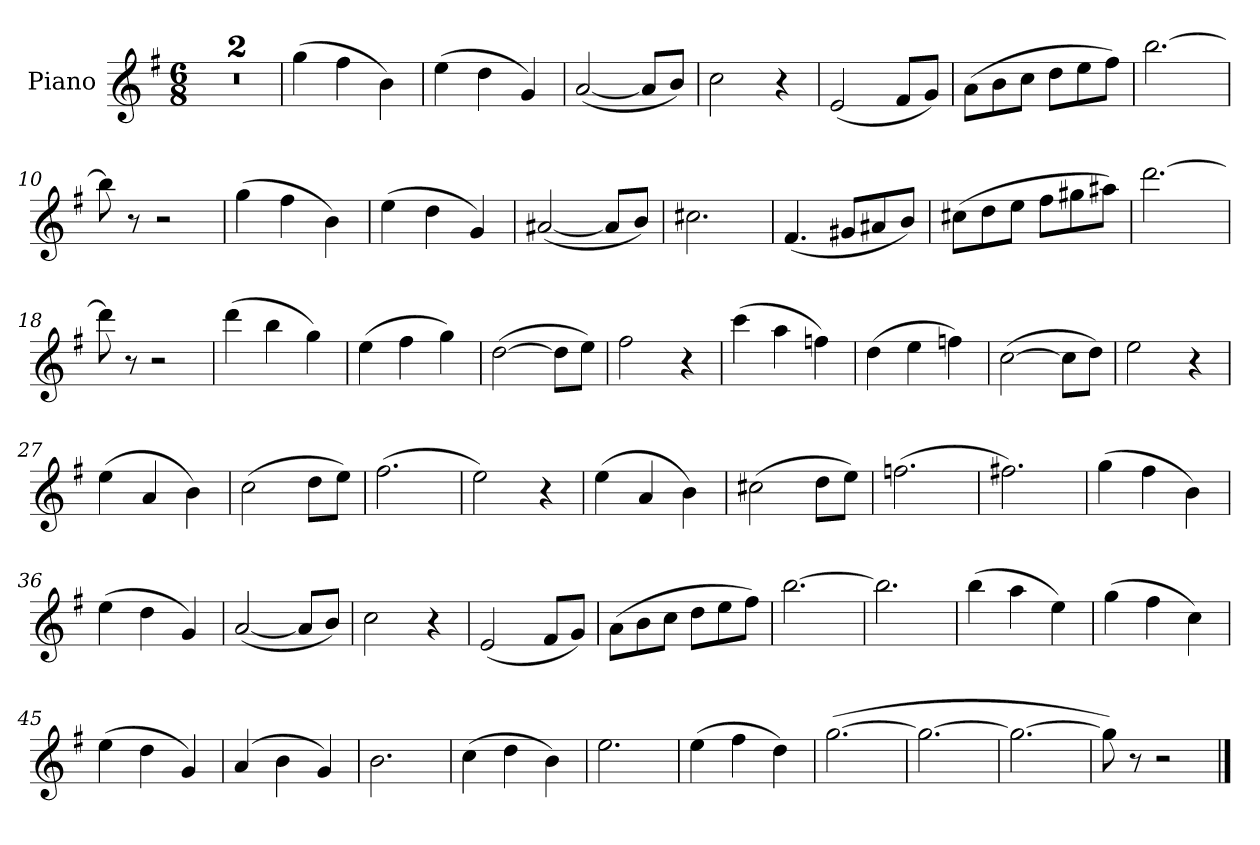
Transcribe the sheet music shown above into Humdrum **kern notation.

**kern
*part1
*staff1
*I"Piano
*I'Pno.
*clefG2
*k[f#]
*M6/8
=1
2.r
=2
2.r
!!LO:LB:g=z
=3
(4gg
4ff#
4b)
=4
(4ee
4dd
4g)
=5
([2a
8aL]
8bJ)
=6
2cc
4r
=7
(2e
8f#L
8gJ)
=8
(8aL
8b
8ccJ
8ddL
8ee
8ff#J)
=9
[2.bb
=10
8bb]
8r
2r
!!LO:LB:g=z
=11
(4gg
4ff#
4b)
=12
(4ee
4dd
4g)
=13
([2a#X
8a#L]
8bJ)
=14
2.cc#X
=15
(4.f#
8g#XL
8a#X
8bJ)
=16
(8cc#XL
8dd
8eeJ
8ff#L
8gg#X
8aa#XJ)
=17
[2.ddd
=18
8ddd]
8r
2r
!!LO:LB:g=z
=19
(4ddd
4bb
4gg)
=20
(4ee
4ff#
4gg)
=21
([2dd
8ddL]
8eeJ)
=22
2ff#
4r
=23
(4ccc
4aa
4ffn)
=24
(4dd
4ee
4ffn)
=25
([2cc
8ccL]
8ddJ)
=26
2ee
4r
!!LO:LB:g=z
=27
(4ee
4a
4b)
=28
(2cc
8ddL
8eeJ)
=29
(2.ff#
=30
2ee)
4r
=31
(4ee
4a
4b)
=32
(2cc#X
8ddL
8eeJ)
=33
(2.ffn
=34
2.ff#X)
!!LO:LB:g=z
=35
(4gg
4ff#
4b)
=36
(4ee
4dd
4g)
=37
([2a
8aL]
8bJ)
=38
2cc
4r
=39
(2e
8f#L
8gJ)
=40
(8aL
8b
8ccJ
8ddL
8ee
8ff#J)
=41
[2.bb
=42
2.bb]
!!LO:LB:g=z
=43
(4bb
4aa
4ee)
=44
(4gg
4ff#
4cc)
=45
(4ee
4dd
4g)
=46
(4a
4b
4g)
=47
2.b
!!LO:LB:g=z
=48
(4cc
4dd
4b)
=49
2.ee
=50
(4ee
4ff#
4dd)
=51
([2.gg
=52
2.gg_
=53
2.gg_
=54
8gg])
8r
2r
==
*-
